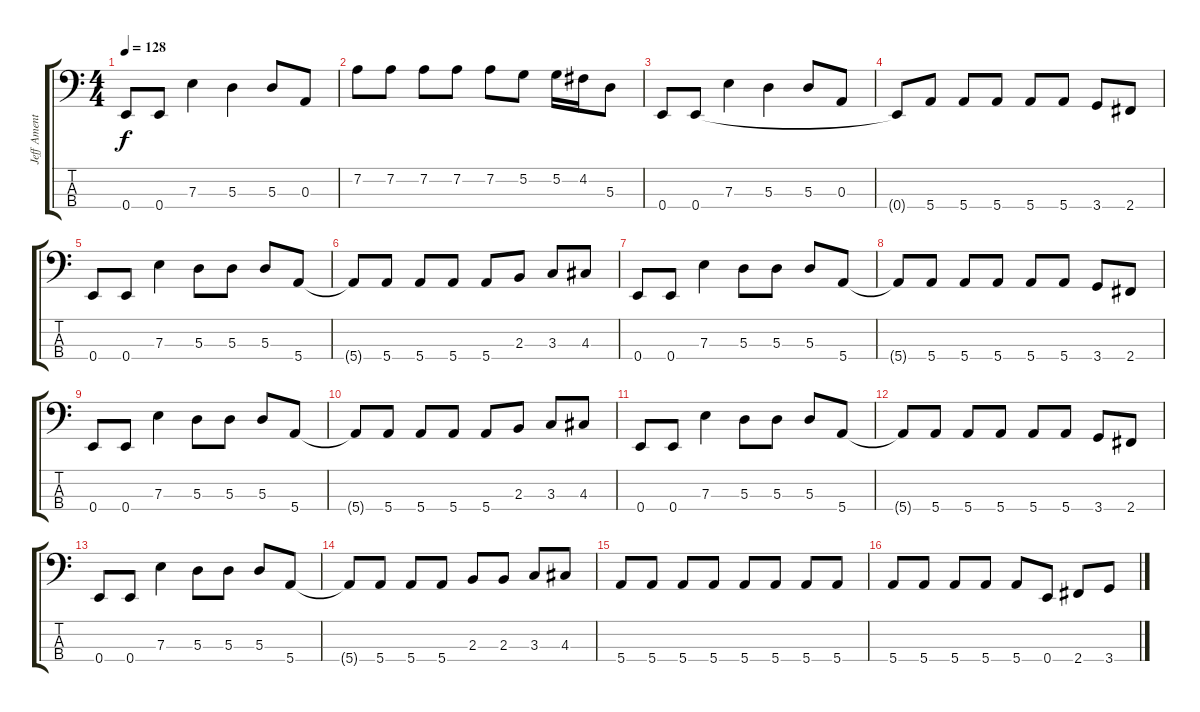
\track ("Jeff Ament Bass" "Jeff Ament") {instrument electricbassfinger}
\staff {score tabs}
\tuning (G2 D2 A1 E1) {hide}
\ts (4 4)
\tempo 128
\clef f4
\ks c
0.4.8{dy f} 0.4.8 7.3.4 5.3.4 5.3.8 0.3.8 |
7.2.8 7.2.8 7.2.8 7.2.8 7.2.8 5.2.8 5.2.16 4.2.16 5.3.8 |
0.4.8 0.4.8 7.3.4 5.3.4 5.3.8 0.3.8 |
0.4{t}.8 5.4.8 5.4.8 5.4.8 5.4.8 5.4.8 3.4.8 2.4.8 |
0.4.8 0.4.8 7.3.4 5.3.8 5.3.8 5.3.8 5.4.8 |
5.4{t}.8 5.4.8 5.4.8 5.4.8 5.4.8 2.3.8 3.3.8 4.3.8 |
0.4.8 0.4.8 7.3.4 5.3.8 5.3.8 5.3.8 5.4.8 |
5.4{t}.8 5.4.8 5.4.8 5.4.8 5.4.8 5.4.8 3.4.8 2.4.8 |
0.4.8 0.4.8 7.3.4 5.3.8 5.3.8 5.3.8 5.4.8 |
5.4{t}.8 5.4.8 5.4.8 5.4.8 5.4.8 2.3.8 3.3.8 4.3.8 |
0.4.8 0.4.8 7.3.4 5.3.8 5.3.8 5.3.8 5.4.8 |
5.4{t}.8 5.4.8 5.4.8 5.4.8 5.4.8 5.4.8 3.4.8 2.4.8 |
0.4.8 0.4.8 7.3.4 5.3.8 5.3.8 5.3.8 5.4.8 |
5.4{t}.8 5.4.8 5.4.8 5.4.8 2.3.8 2.3.8 3.3.8 4.3.8 |
5.4.8 5.4.8 5.4.8 5.4.8 5.4.8 5.4.8 5.4.8 5.4.8 |
5.4.8 5.4.8 5.4.8 5.4.8 5.4.8 0.4.8 2.4.8 3.4.8
